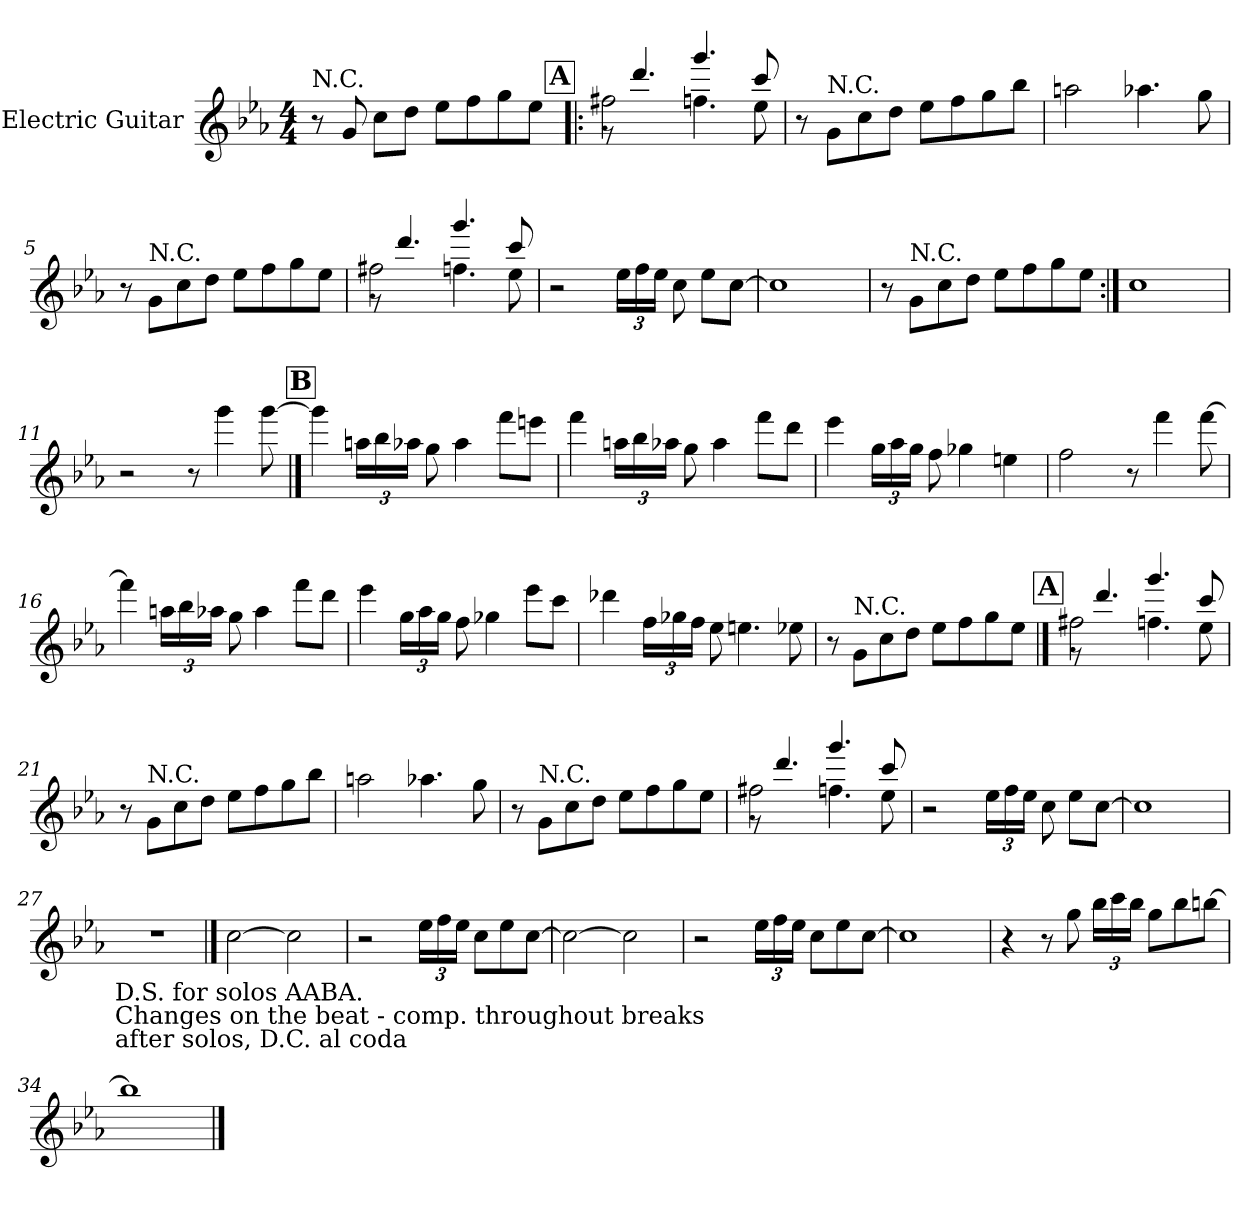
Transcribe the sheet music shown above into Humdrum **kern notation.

**kern
*part1
*staff1
*I"Electric Guitar
*I'Elec Gtr
*k[b-e-a-]
*E-:
*M4/4
=1
!LO:TX:a:t=N.C.
8r
8g/
8cc\L
8dd\J
8ee-\L
8ff\
8gg\
8ee-\J
!!LO:REH:place=s1:a:t=A
=2!|:
*^
2ff#X\	8r
.	4.ddd/
4.ffn\	4.ggg/
8ee-\	8ccc/
*v	*v
=3
8r
!LO:TX:a:t=N.C.
8g\L
8cc\
8dd\J
8ee-\L
8ff\
8gg\
8bb-\J
!!LO:LB:g=z
=4
2aan\
4.aa-X\
8gg\
=5
8r
!LO:TX:a:t=N.C.
8g\L
8cc\
8dd\J
8ee-\L
8ff\
8gg\
8ee-\J
=6
*^
2ff#X\	8r
.	4.ddd/
4.ffn\	4.ggg/
8ee-\	8ccc/
*v	*v
=7
2r
*Xbrackettup
24ee-\LL
24ff\
24ee-\JJ
8cc\
8ee-\L
[8cc\J
!!LO:LB:g=z
=8
1cc]
=9
8r
!LO:TX:a:t=N.C.
8g\L
8cc\
8dd\J
8ee-\L
8ff\
8gg\
8ee-\J
=10:|!
1cc
=11
2r
8r
4ggg\
[8ggg\
!!LO:LB:g=z
!!LO:REH:place=s1:a:t=B
==12
4ggg\]
24aan\LL
24bb-\
24aa-X\JJ
8gg\
4aa-\
8fff\L
8eeen\J
=13
4fff\
24aan\LL
24bb-\
24aa-X\JJ
8gg\
4aa-\
8fff\L
8ddd\J
=14
4eee-\
24gg\LL
24aa-\
24gg\JJ
8ff\
4gg-X\
4een\
=15
2ff\
8r
4fff\
[8fff\
!!LO:LB:g=z
=16
4fff\]
24aan\LL
24bb-\
24aa-X\JJ
8gg\
4aa-\
8fff\L
8ddd\J
=17
4eee-\
24gg\LL
24aa-\
24gg\JJ
8ff\
4gg-X\
8eee-\L
8ccc\J
=18
4ddd-X\
24ff\LL
24gg-X\
24ff\JJ
8ee-\
4.een\
8ee-X\
=19
8r
!LO:TX:a:t=N.C.
8g\L
8cc\
8dd\J
8ee-\L
8ff\
8gg\
8ee-\J
!!LO:LB:g=z
!!LO:REH:place=s1:a:t=A
==20
*^
2ff#X\	8r
.	4.ddd/
4.ffn\	4.ggg/
8ee-\	8ccc/
*v	*v
=21
8r
!LO:TX:a:t=N.C.
8g\L
8cc\
8dd\J
8ee-\L
8ff\
8gg\
8bb-\J
=22
2aan\
4.aa-X\
8gg\
=23
8r
!LO:TX:a:t=N.C.
8g\L
8cc\
8dd\J
8ee-\L
8ff\
8gg\
8ee-\J
!!LO:LB:g=z
=24
*^
2ff#X\	8r
.	4.ddd/
4.ffn\	4.ggg/
8ee-\	8ccc/
*v	*v
=25
2r
24ee-\LL
24ff\
24ee-\JJ
8cc\
8ee-\L
[8cc\J
=26
1cc]
=27
!LO:TX:b:t=D.S. for solos AABA. \nChanges on the beat - comp. throughout breaks\nafter solos, D.C. al coda
1r
!!LO:LB:g=z
==28
[2cc\
2cc\]
=29
2r
24ee-\LL
24ff\
24ee-\JJ
8cc\L
8ee-\
[8cc\J
=30
2cc\_
2cc\]
=31
2r
24ee-\LL
24ff\
24ee-\JJ
8cc\L
8ee-\
[8cc\J
!!LO:LB:g=z
=32
1cc]
=33
4r
8r
8gg\
24bb-\LL
24ccc\
24bb-\JJ
8gg\L
8bb-\
[8bbn\J
=34
1bb]
==
*-
